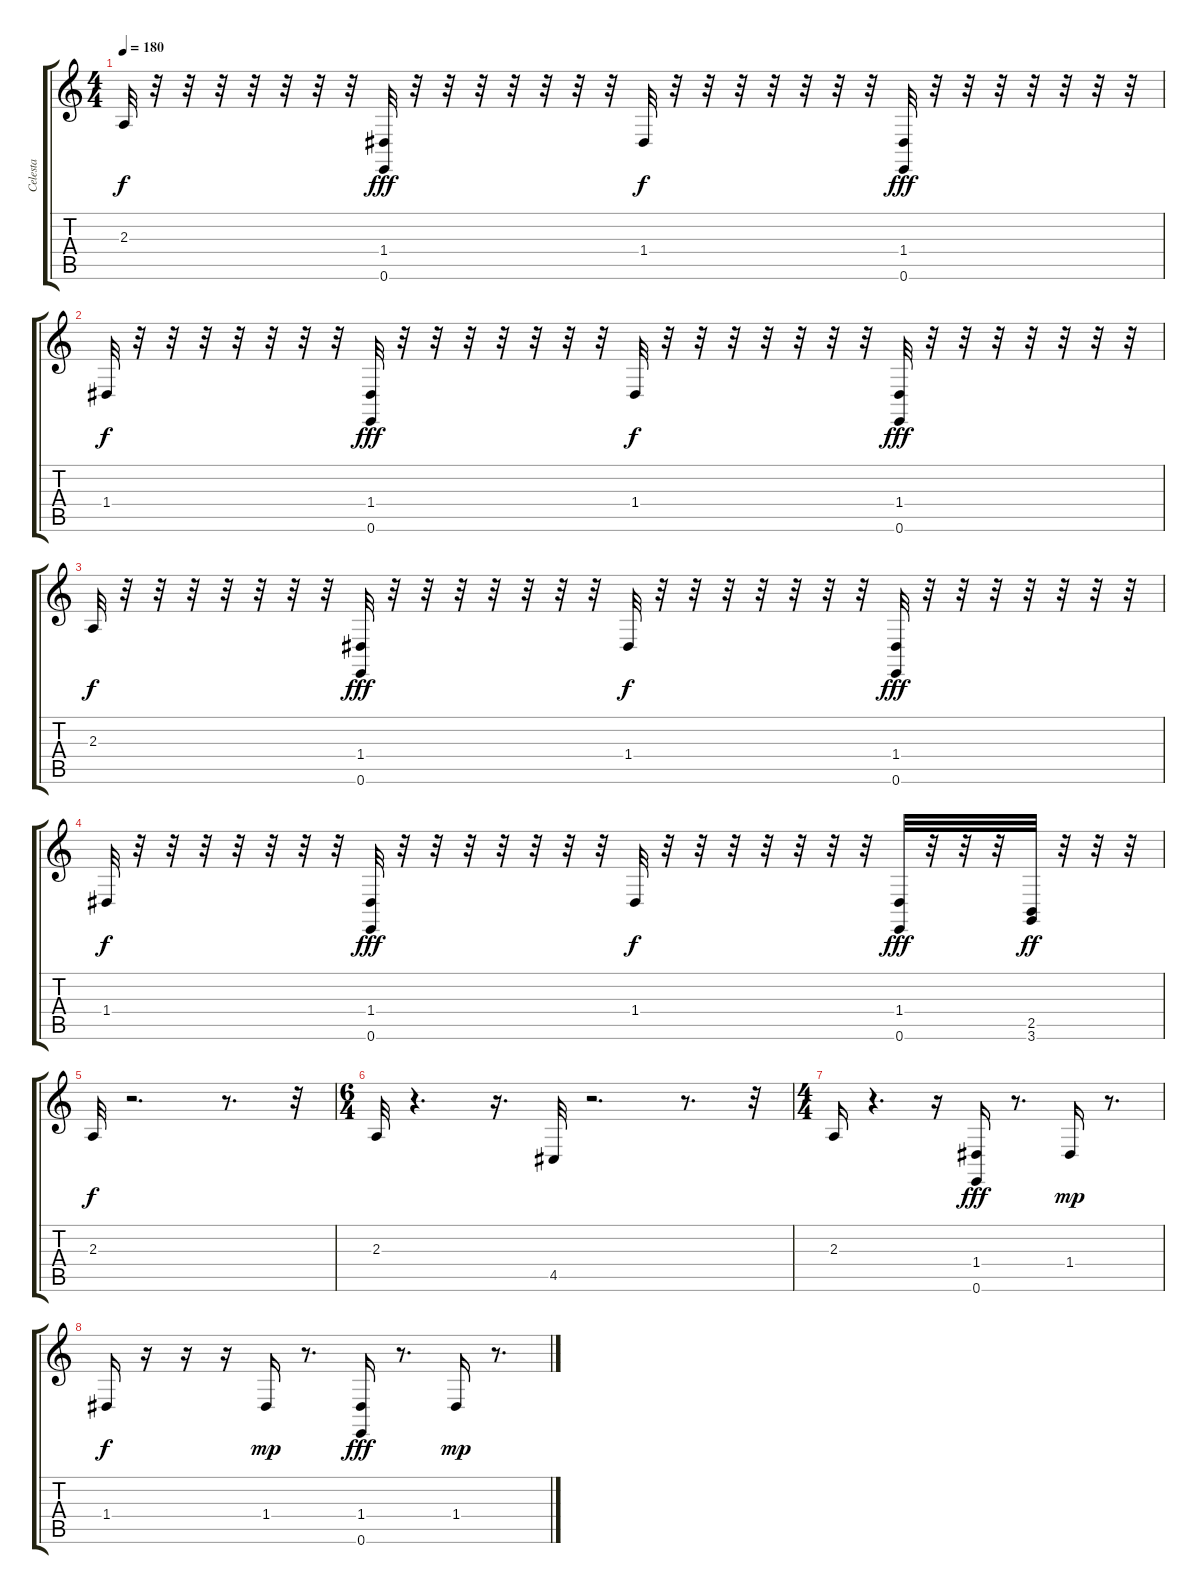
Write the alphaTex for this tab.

\track ("Celesta" "Celesta") {instrument celesta}
\staff {score tabs}
\tuning (E4 B3 G3 D3 A2 E2) {hide}
\ts (4 4)
\tempo 180
\clef g2
\ks c
2.3.32{dy f} r.32 r.32 r.32 r.32 r.32 r.32 r.32 (1.4 0.6).32{dy fff} r.32 r.32 r.32 r.32 r.32 r.32 r.32 1.4.32{dy f} r.32 r.32 r.32 r.32 r.32 r.32 r.32 (1.4 0.6).32{dy fff} r.32 r.32 r.32 r.32 r.32 r.32 r.32 |
1.4.32{dy f} r.32 r.32 r.32 r.32 r.32 r.32 r.32 (1.4 0.6).32{dy fff} r.32 r.32 r.32 r.32 r.32 r.32 r.32 1.4.32{dy f} r.32 r.32 r.32 r.32 r.32 r.32 r.32 (1.4 0.6).32{dy fff} r.32 r.32 r.32 r.32 r.32 r.32 r.32 |
2.3.32{dy f} r.32 r.32 r.32 r.32 r.32 r.32 r.32 (1.4 0.6).32{dy fff} r.32 r.32 r.32 r.32 r.32 r.32 r.32 1.4.32{dy f} r.32 r.32 r.32 r.32 r.32 r.32 r.32 (1.4 0.6).32{dy fff} r.32 r.32 r.32 r.32 r.32 r.32 r.32 |
1.4.32{dy f} r.32 r.32 r.32 r.32 r.32 r.32 r.32 (1.4 0.6).32{dy fff} r.32 r.32 r.32 r.32 r.32 r.32 r.32 1.4.32{dy f} r.32 r.32 r.32 r.32 r.32 r.32 r.32 (1.4 0.6).32{dy fff} r.32 r.32 r.32 (2.5 3.6).32{dy ff} r.32 r.32 r.32 |
2.3.32{dy f} r.2{d} r.8{d} r.32 |
\ts (6 4)
2.3.32 r.4{d} r.16{d} 4.5.32 r.2{d} r.8{d} r.32 |
\ts (4 4)
2.3.16 r.4{d} r.16 (1.4 0.6).16{dy fff} r.8{d} 1.4.16{dy mp} r.8{d} |
1.4.16{dy f} r.16 r.16 r.16 1.4.16{dy mp} r.8{d} (1.4 0.6).16{dy fff} r.8{d} 1.4.16{dy mp} r.8{d}
